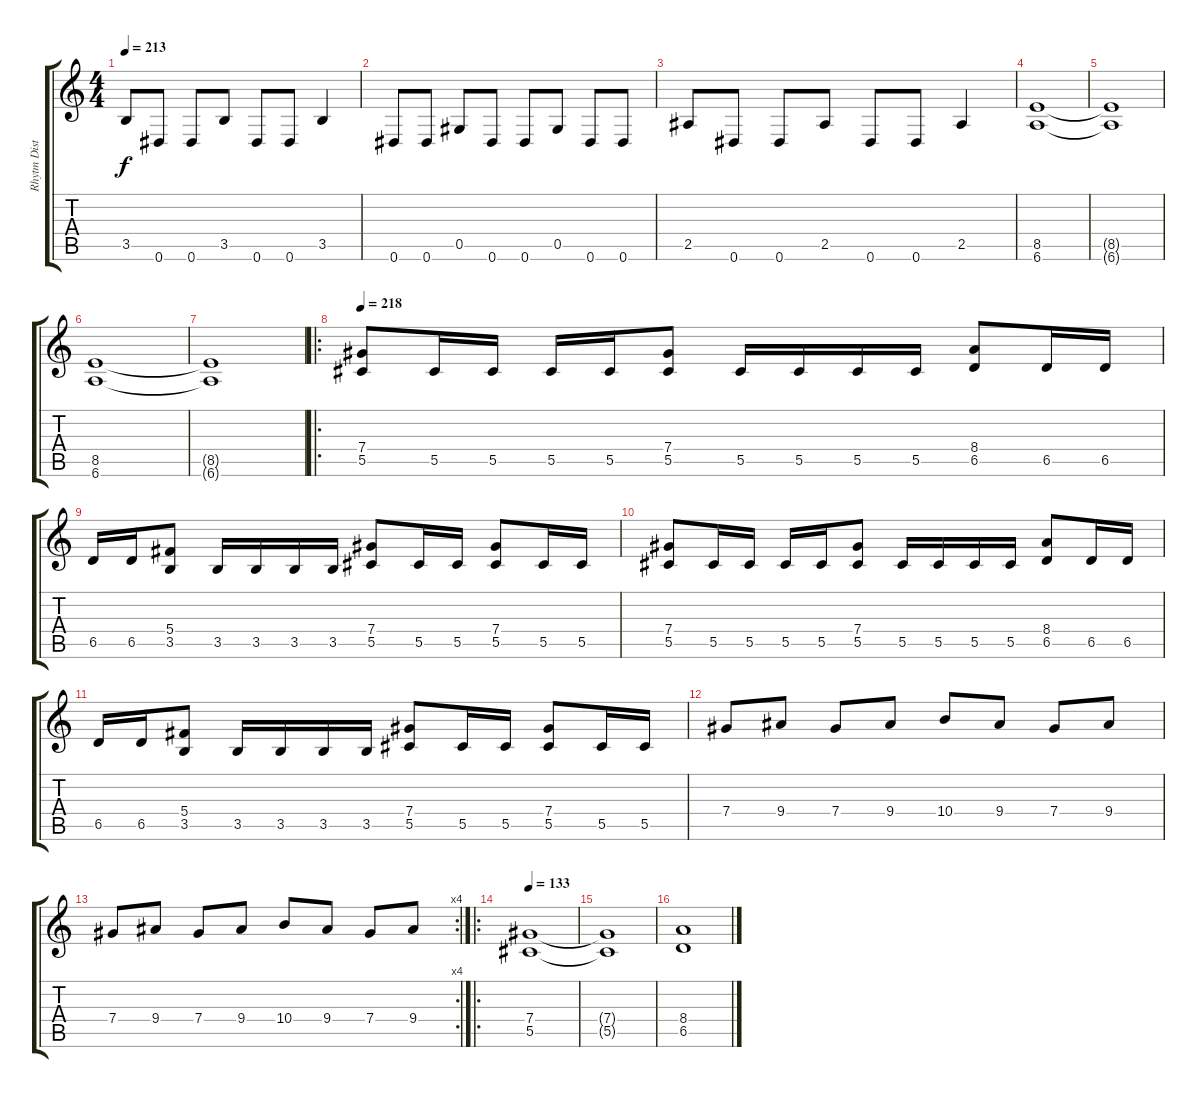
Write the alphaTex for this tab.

\track ("Rhytm Distortion" "Rhytm Dist") {instrument distortionguitar}
\staff {score tabs}
\tuning (Eb4 Bb3 Gb3 Db3 Ab2 Eb2) {hide}
\ts (4 4)
\tempo 213
\clef g2
\ks c
3.5.8{dy f} 0.6.8 0.6.8 3.5.8 0.6.8 0.6.8 3.5.4 |
0.6.8 0.6.8 0.5.8 0.6.8 0.6.8 0.5.8 0.6.8 0.6.8 |
2.5.8 0.6.8 0.6.8 2.5.8 0.6.8 0.6.8 2.5.4 |
(8.5 6.6).1 |
(8.5{t} 6.6{t}).1 |
(8.5 6.6).1 |
(8.5{t} 6.6{t}).1 |
\ro
\tempo 218
(7.4 5.5).8 5.5.16 5.5.16 5.5.16 5.5.16 (7.4 5.5).8 5.5.16 5.5.16 5.5.16 5.5.16 (8.4 6.5).8 6.5.16 6.5.16 |
6.5.16 6.5.16 (5.4 3.5).8 3.5.16 3.5.16 3.5.16 3.5.16 (7.4 5.5).8 5.5.16 5.5.16 (7.4 5.5).8 5.5.16 5.5.16 |
(7.4 5.5).8 5.5.16 5.5.16 5.5.16 5.5.16 (7.4 5.5).8 5.5.16 5.5.16 5.5.16 5.5.16 (8.4 6.5).8 6.5.16 6.5.16 |
6.5.16 6.5.16 (5.4 3.5).8 3.5.16 3.5.16 3.5.16 3.5.16 (7.4 5.5).8 5.5.16 5.5.16 (7.4 5.5).8 5.5.16 5.5.16 |
7.4.8 9.4.8 7.4.8 9.4.8 10.4.8 9.4.8 7.4.8 9.4.8 |
\rc 4
7.4.8 9.4.8 7.4.8 9.4.8 10.4.8 9.4.8 7.4.8 9.4.8 |
\ro
\tempo 133
(7.4 5.5).1 |
(7.4{t} 5.5{t}).1 |
(8.4 6.5).1
